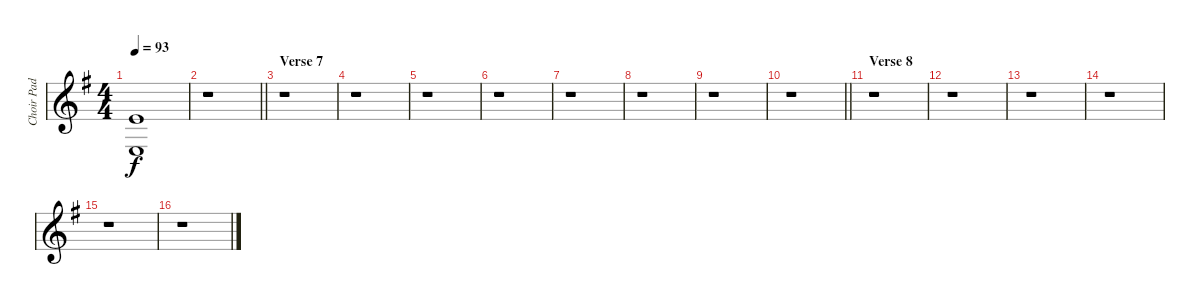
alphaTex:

\track ("Choir Pad - Arjen Lucassen" "Choir Pad ") {instrument rockorgan}
\staff {score}
\tuning (E5 B4 G4 D4 A3 E3) {hide}
\ts (4 4)
\tempo 93
\clef g2
\ks eminor
(2.4{t} 0.6{t}).1{dy f volume 0} |
\barLineRight lightlight
r.1 |
\section ("" "Verse 7")
r.1 |
r.1 |
r.1 |
r.1 |
r.1 |
r.1 |
r.1 |
\barLineRight lightlight
r.1 |
\section ("" "Verse 8")
r.1 |
r.1 |
r.1 |
r.1 |
r.1 |
r.1
